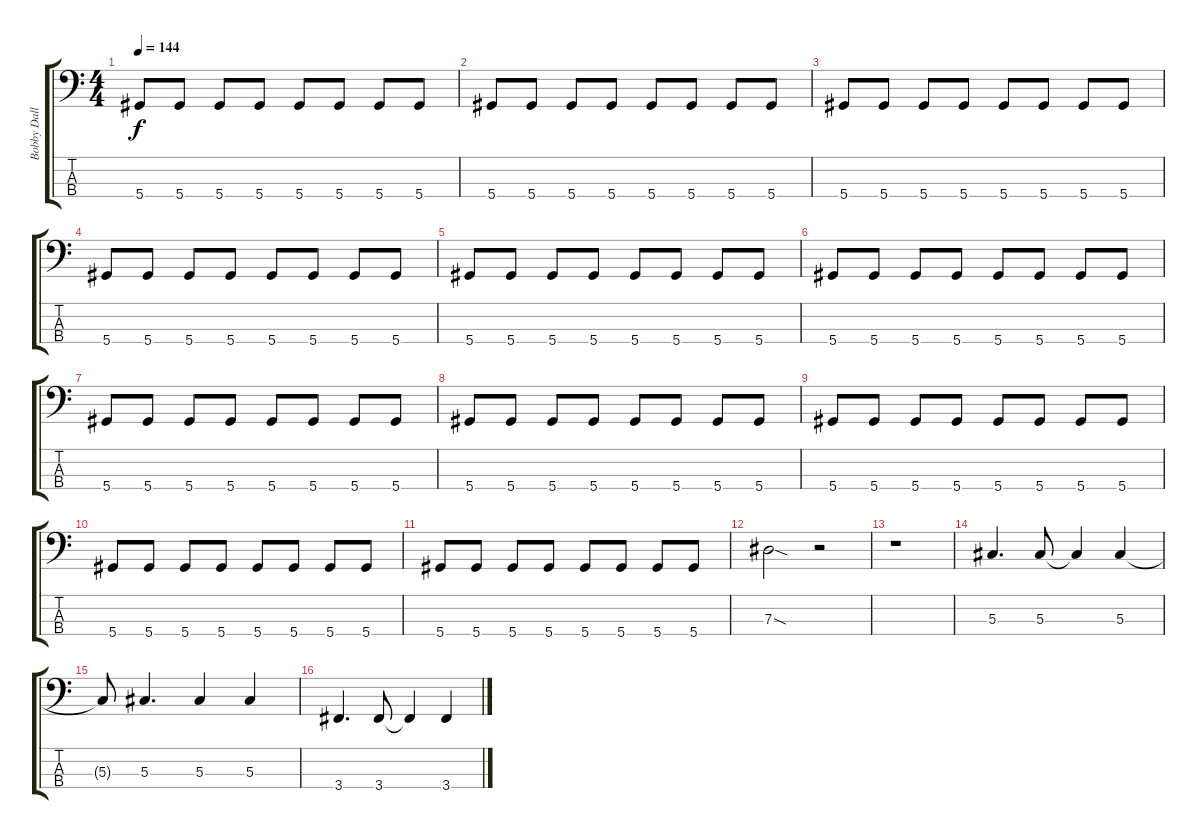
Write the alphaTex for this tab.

\track ("Bobby Dall - Bass" "Bobby Dall") {instrument electricbasspick}
\staff {score tabs}
\tuning (Gb2 Db2 Ab1 Eb1) {hide}
\ts (4 4)
\tempo 144
\clef f4
\ks c
5.4.8{dy f} 5.4.8 5.4.8 5.4.8 5.4.8 5.4.8 5.4.8 5.4.8 |
5.4.8 5.4.8 5.4.8 5.4.8 5.4.8 5.4.8 5.4.8 5.4.8 |
5.4.8 5.4.8 5.4.8 5.4.8 5.4.8 5.4.8 5.4.8 5.4.8 |
5.4.8 5.4.8 5.4.8 5.4.8 5.4.8 5.4.8 5.4.8 5.4.8 |
5.4.8 5.4.8 5.4.8 5.4.8 5.4.8 5.4.8 5.4.8 5.4.8 |
5.4.8 5.4.8 5.4.8 5.4.8 5.4.8 5.4.8 5.4.8 5.4.8 |
5.4.8 5.4.8 5.4.8 5.4.8 5.4.8 5.4.8 5.4.8 5.4.8 |
5.4.8 5.4.8 5.4.8 5.4.8 5.4.8 5.4.8 5.4.8 5.4.8 |
5.4.8 5.4.8 5.4.8 5.4.8 5.4.8 5.4.8 5.4.8 5.4.8 |
5.4.8 5.4.8 5.4.8 5.4.8 5.4.8 5.4.8 5.4.8 5.4.8 |
5.4.8 5.4.8 5.4.8 5.4.8 5.4.8 5.4.8 5.4.8 5.4.8 |
7.3{sod}.2 r.2 |
r.1 |
5.3.4{d} 5.3.8 5.3{t}.4 5.3.4 |
5.3{t}.8 5.3.4{d} 5.3.4 5.3.4 |
3.4.4{d} 3.4.8 3.4{t}.4 3.4.4
